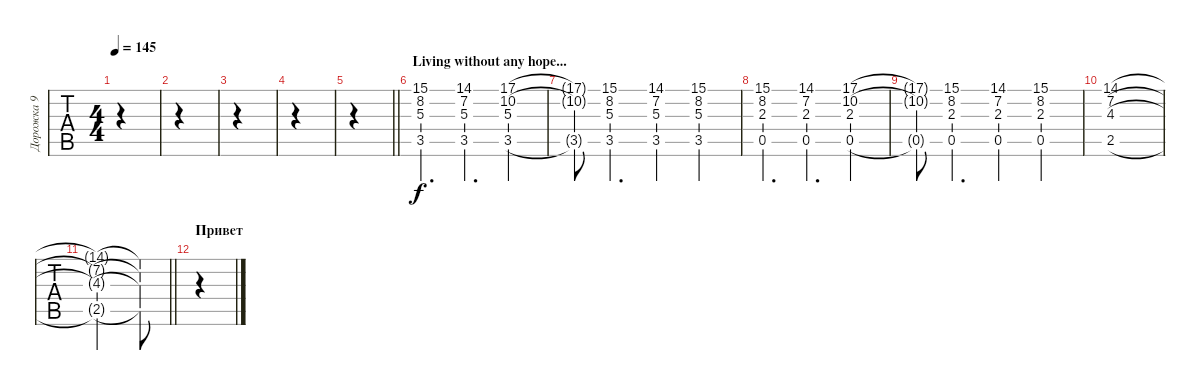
\track ("Дорожка 9" "Дорожка 9") {instrument timpani}
\staff {tabs}
\tuning (D4 A3 F3 C3 G2 D2) {hide}
\ts (4 4)
\tempo 145
\clef g2
\ks c
|
|
|
|
\barLineRight lightlight
|
\section ("" "Living without any hope...")
(15.1 8.2 5.3 3.5).4{d} (14.1 7.2 5.3 3.5).4{d} (17.1 10.2 5.3 3.5).4 |
(17.1{t} 10.2{t} 3.5{t}).8 (15.1 8.2 5.3 3.5).4{d} (14.1 7.2 5.3 3.5).4 (15.1 8.2 5.3 3.5).4 |
(15.1 8.2 2.3 0.5).4{d} (14.1 7.2 2.3 0.5).4{d} (17.1 10.2 2.3 0.5).4 |
(17.1{t} 10.2{t} 0.5{t}).8 (15.1 8.2 2.3 0.5).4{d} (14.1 7.2 2.3 0.5).4 (15.1 8.2 2.3 0.5).4 |
(14.1 7.2 4.3 2.5).1 |
\barLineRight lightlight
(14.1{t} 7.2{t} 4.3{t} 2.5{t}).2 (14.1{t} 7.2{t} 4.3{t} 2.5{t}).8 |
\section ("" "Привет")
